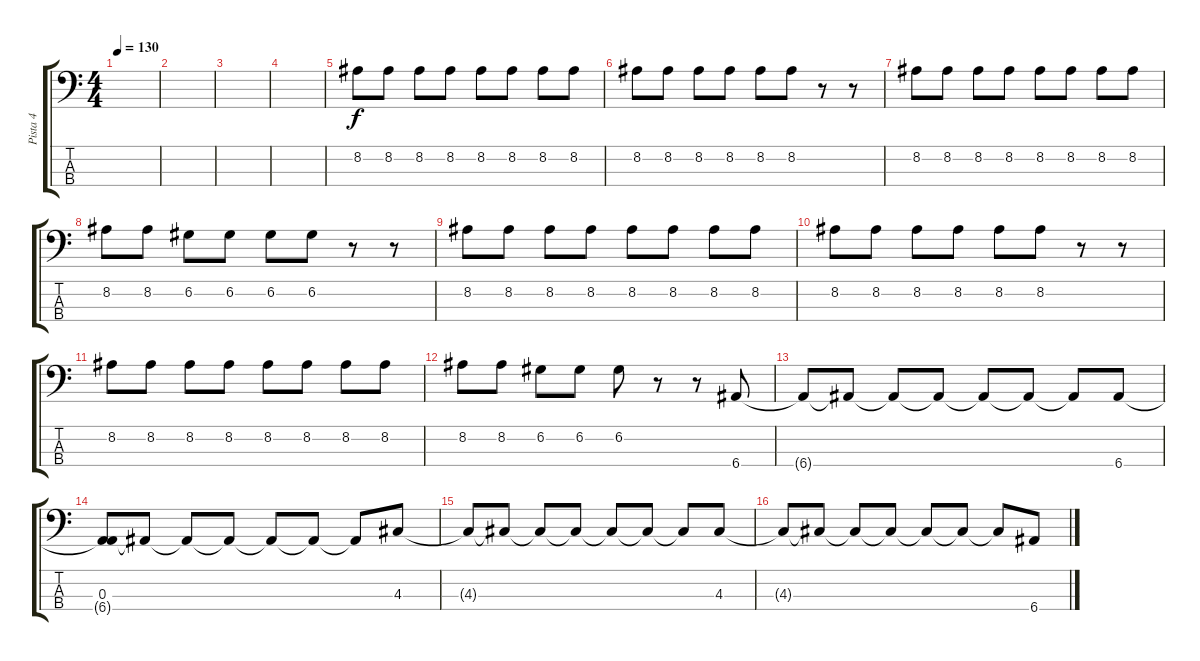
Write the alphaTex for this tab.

\track ("Pista 4" "Pista 4") {instrument electricbassfinger}
\staff {score tabs}
\tuning (G2 D2 A1 E1) {hide}
\ts (4 4)
\tempo 130
\clef f4
\ks c
|
|
|
|
8.2.8 8.2.8 8.2.8 8.2.8 8.2.8 8.2.8 8.2.8 8.2.8 |
8.2.8 8.2.8 8.2.8 8.2.8 8.2.8 8.2.8 r.8 r.8 |
8.2.8 8.2.8 8.2.8 8.2.8 8.2.8 8.2.8 8.2.8 8.2.8 |
8.2.8 8.2.8 6.2.8 6.2.8 6.2.8 6.2.8 r.8 r.8 |
8.2.8 8.2.8 8.2.8 8.2.8 8.2.8 8.2.8 8.2.8 8.2.8 |
8.2.8 8.2.8 8.2.8 8.2.8 8.2.8 8.2.8 r.8 r.8 |
8.2.8 8.2.8 8.2.8 8.2.8 8.2.8 8.2.8 8.2.8 8.2.8 |
8.2.8 8.2.8 6.2.8 6.2.8 6.2.8 r.8 r.8 6.4.8 |
6.4{t}.8 6.4{t}.8 6.4{t}.8 6.4{t}.8 6.4{t}.8 6.4{t}.8 6.4{t}.8 6.4.8 |
(0.3 6.4{t}).8 6.4{t}.8 6.4{t}.8 6.4{t}.8 6.4{t}.8 6.4{t}.8 6.4{t}.8 4.3.8 |
4.3{t}.8 4.3{t}.8 4.3{t}.8 4.3{t}.8 4.3{t}.8 4.3{t}.8 4.3{t}.8 4.3.8 |
4.3{t}.8 4.3{t}.8 4.3{t}.8 4.3{t}.8 4.3{t}.8 4.3{t}.8 4.3{t}.8 6.4.8
